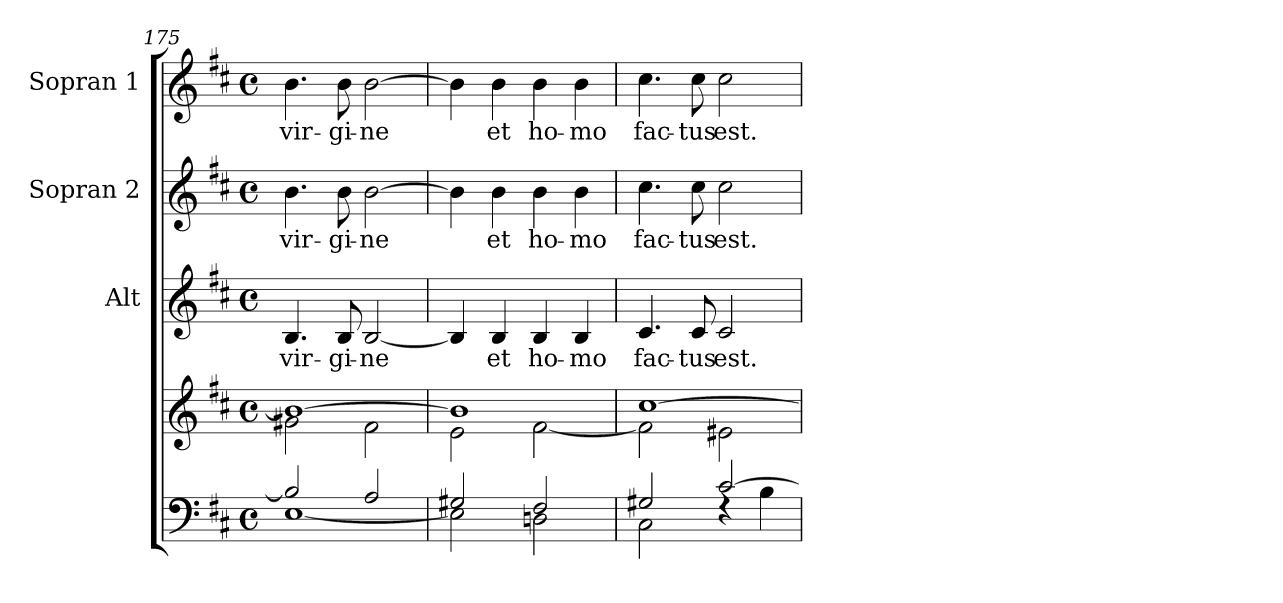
**kern	**kern	**kern	**text	**kern	**text	**kern	**text
*part4	*part4	*part3	*part3	*part2	*part2	*part1	*part1
*staff5	*staff4	*staff3	*staff3	*staff2	*staff2	*staff1	*staff1
*	*	*I"Alt	*	*I"Sopran 2	*	*I"Sopran 1	*
*	*	*I'A.	*	*I'S. 2	*	*I'S. 1	*
*clefF4	*clefG2	*clefG2	*	*clefG2	*	*clefG2	*
*k[f#c#]	*k[f#c#]	*k[f#c#]	*	*k[f#c#]	*	*k[f#c#]	*
*D:	*D:	*D:	*	*D:	*	*D:	*
*M4/4	*M4/4	*M4/4	*	*M4/4	*	*M4/4	*
*met(c)	*met(c)	*met(c)	*	*met(c)	*	*met(c)	*
=175	=175	=175	=175	=175	=175	=175	=175
*^	*^	*	*	*	*	*	*
!	!	!	!	!	!LO:LY:b	!	!LO:LY:b	!	!LO:LY:b
2B/]	[<1E	1b_	2g#X\	4.B/	vir-	4.b\	vir-	4.b\	vir-
!	!	!	!	!	!LO:LY:b	!	!LO:LY:b	!	!LO:LY:b
.	.	.	.	8B/	-gi-	8b\	-gi-	8b\	-gi-
!	!	!	!	!	!LO:LY:b	!	!LO:LY:b	!	!LO:LY:b
2A/	.	.	2f#\	[2B/	-ne	[2b\	-ne	[2b\	-ne
=176	=176	=176	=176	=176	=176	=176	=176	=176	=176
2G#X/	2E\]	1b]	2e\	4B/]	.	4b\]	.	4b\]	.
!	!	!	!	!	!LO:LY:b	!	!LO:LY:b	!	!LO:LY:b
.	.	.	.	4B/	et	4b\	et	4b\	et
!	!	!	!	!	!LO:LY:b	!	!LO:LY:b	!	!LO:LY:b
2F#/	2Dn\	.	[<2f#\	4B/	ho-	4b\	ho-	4b\	ho-
!	!	!	!	!	!LO:LY:b	!	!LO:LY:b	!	!LO:LY:b
.	.	.	.	4B/	-mo	4b\	-mo	4b\	-mo
=177	=177	=177	=177	=177	=177	=177	=177	=177	=177
!	!	!	!	!	!LO:LY:b	!	!LO:LY:b	!	!LO:LY:b
2G#X/	2C#\	[>1cc#	2f#\]	4.c#/	fac-	4.cc#\	fac-	4.cc#\	fac-
!	!	!	!	!	!LO:LY:b	!	!LO:LY:b	!	!LO:LY:b
.	.	.	.	8c#/	-tus	8cc#\	-tus	8cc#\	-tus
!	!	!	!	!	!LO:LY:b	!	!LO:LY:b	!	!LO:LY:b
[>2c#/	4rE	.	2e#X\	2c#/	est.	2cc#\	est.	2cc#\	est.
.	4B\	.	.	.	.	.	.	.	.
*v	*v	*	*	*	*	*	*	*	*
*	*v	*v	*	*	*	*	*	*
=	=	=	=	=	=	=	=
*-	*-	*-	*-	*-	*-	*-	*-
